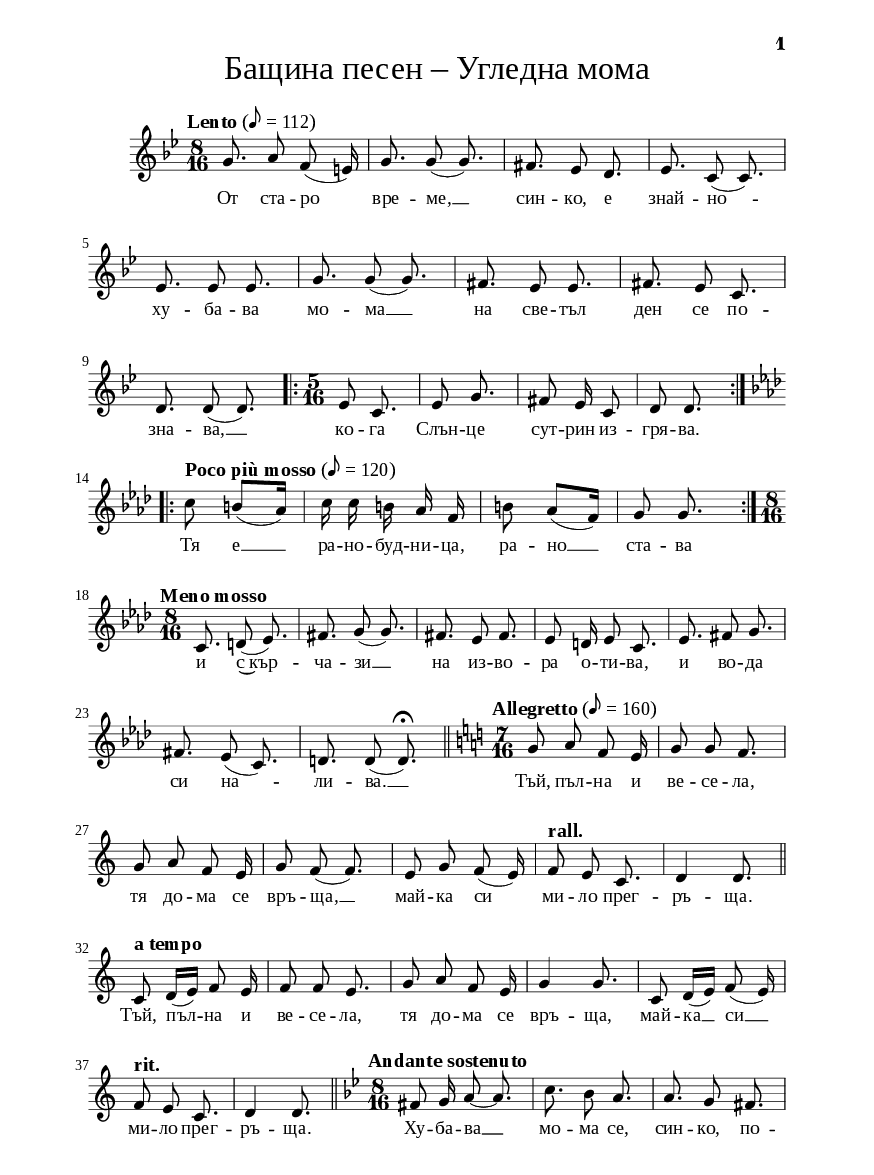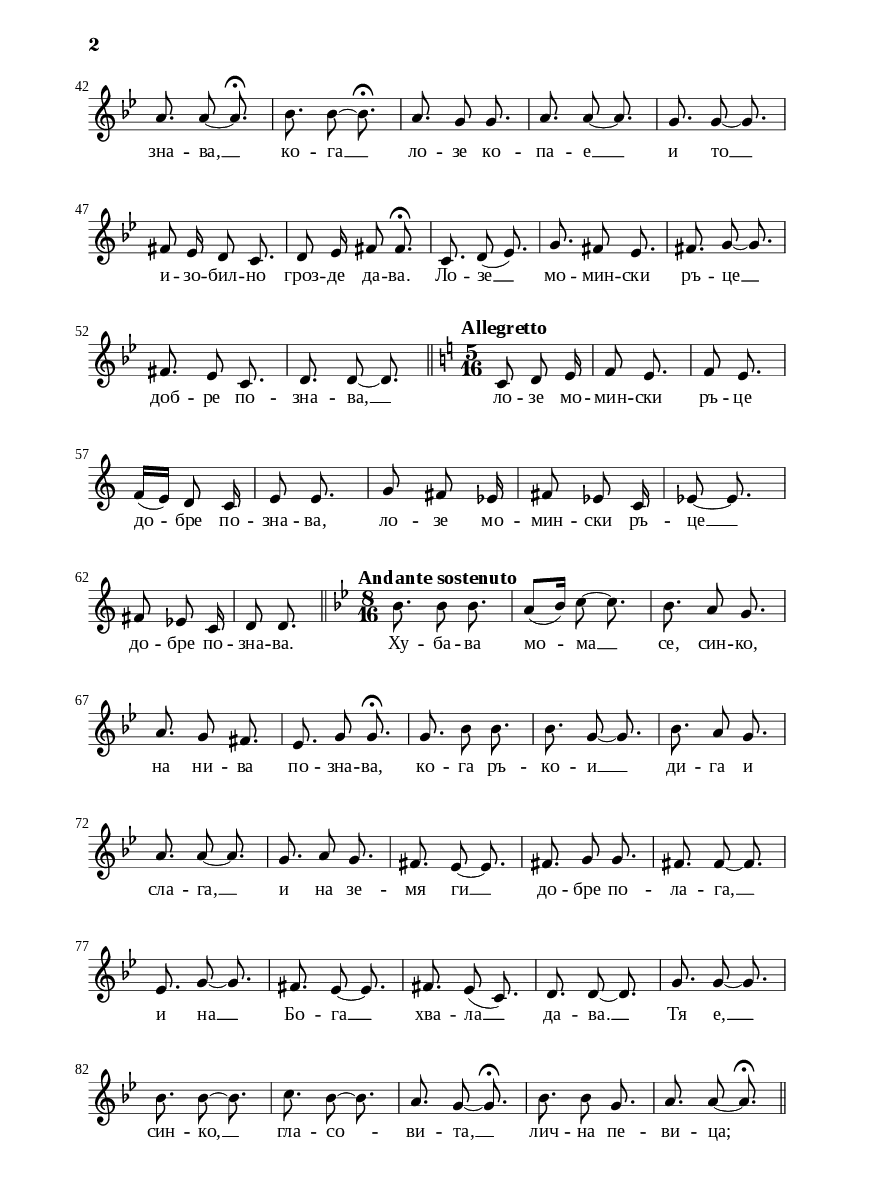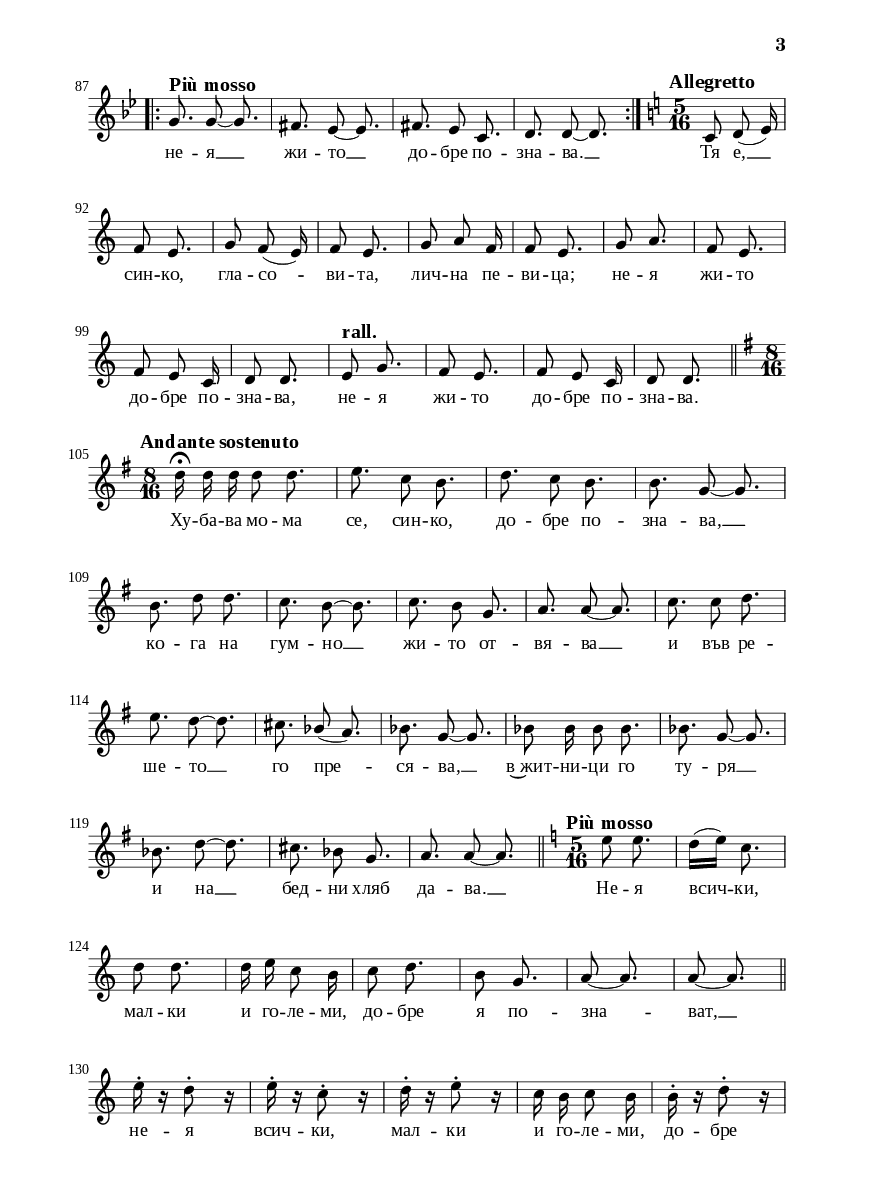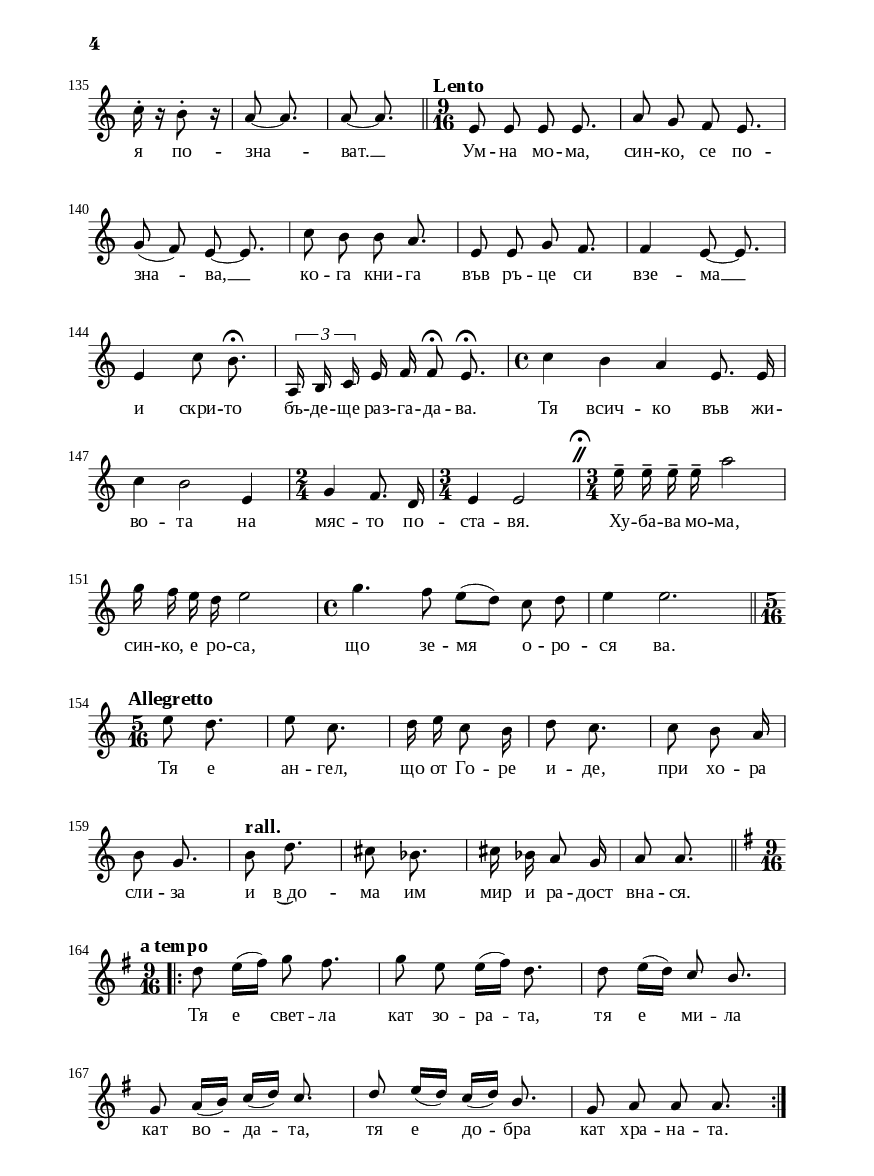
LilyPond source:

\version "2.24.4"

% include paper part and global functions
\include "include/globals.ily"
\bookpart {
  \label #'ref138
  \tocItem \markup "Бащина песен – Угледна мома"
  \include "include/bookpart-paper.ily"

  \score {
    \include "include/score-layout.ily"

    \new Voice  \relative c' {
      \clef treble
      \key g \minor
      \time 8/16
      \tempoFunc "Lento" 8 "112"
      \autoBeamOff
      g'8. a8 f(e16) |
      g8. g8(g8.) |
      fis8. ees8 d8. |
      ees8. c8(c8.) | \break

      ees8. ees8 ees8. |
      g8. g8(g8.)  |
      fis8. ees8 ees8.  |
      fis8. ees8 c8.  | \break

      d8. d8(d8.)  |
      \bar ".|:" \time 5/16 ees8 c8.  |
      ees8 g8. |
      fis8 ees16 c8  |
      d8 d8. | \bar ":|.:" \break

      \tempoFunc "Poco più mosso" 8 "120"
      \key f \minor
      c'8 b8[(aes16)] |  |
      c16 c b aes f |  |
      b8 aes([f16])  |
      g8 g8. | \bar ":|."

      \time 8/16 \break
      \tempo "Meno mosso" c,8. d8(ees8.) |
      fis8. g8 (g8.) |
      fis8. ees8 fis8. |
      ees8 d16 ees8 c8. |
      ees8. fis8 g8. | \break

      fis8.ees8(c8.) |
      d8. d8(d8.\fermata) | \bar "||"
      \time 7/16
      \key c \major
      \tempoFunc "Allegretto" 8 "160"
      g8 a f e16 |
      g8 g f8. | \break

      g8 a f e16 |
      g8 f(f8.) |
      e8 g f(e16) |
      \tempo "rall." f8 e c8. |
      d4 d8. | \bar "||" \break

      \tempo "a tempo"
      c8 d16[(e)] f8 e16 |
      f8 f e8. |
      g8 a f e16 |
      g4 g8. |
      c,8 d16[(e)] f8(e16) | \break

      \tempo "rit."
      f8 e c8. |
      d4 d8. | \bar "||"
      \key g \minor
      \time 8/16
      \tempo "Andante sostenuto"
      fis8 g16 a8~ a8. |
      c8. bes8 a8. |
      a8. g8 fis8. | \break

      a8. a8~ a8.\fermata |
      bes8. bes8~ bes8.\fermata |
      a8. g8 g8. |
      a8. a8~ a8. |
      g8. g8~ g8. | \break

      fis8 ees16 d8 c8. |
      d8 ees16 fis8 fis8.\fermata |
      c8. d8(ees8.) |
      g8. fis8 ees8. |
      fis8. g8~ g8. | \break

      fis8. ees8 c8. |
      d8. d8~ d8. | \bar "||"
      \key c \major
      \time 5/16
      \tempo "Allegretto"
      c8 d e 16 |
      f8 e8. |
      f8 e8. | \break

      f16[(e)] d8 c16 |
      e8 e8.|
      g8 fis ees16 |
      fis8 ees8 c16 |
      ees8~ ees8. | \break

      fis8 ees8 c16 |
      d8 d8. | \bar "||"
      \key g \minor
      \time 8/16
      \tempo "Andante sostenuto"
      bes'8. bes8 bes8. |
      a8[(bes16)] c8~ c8. |
      bes8. a8 g8. | \break
      a8. g8 fis8. |
      ees8. g8 g8.\fermata |
      g8. bes8 bes8. |
      bes8. g8~ g8. |
      bes8. a8 g8. | \break

      a8. a8~ a8. |
      g8. a8 g8. |
      fis8. ees8~ ees8. |
      fis8. g8 g8. |
      fis8. fis8~ fis8. | \break

      ees8. g8~ g8. |
      fis8. ees8~ ees8. |
      fis8. ees8(c8.) |
      d8. d8~ d8. |
      g8. g8~ g8. | \break

      bes8. bes8~ bes8. |
      c8. bes8~ bes8. |
      a8. g8~ g8.\fermata |
      bes8. bes8 g8. |
      a8. a8~ a8.\fermata | \break

      \bar ".|:-||"  \tempo "Più mosso"
      g8. g8~ g8. |
      fis8. ees8~ ees8. |
      fis8. ees8 c8. |
      d8. d8~ d8. | \bar ":|."

      \key c \major
      \time 5/16
      \tempo "Allegretto"
      c8 d(e16) | \break

      f8 e8. |
      g8 f8(e16) |
      f8 e8. |
      g8 a f16 |
      f8 e8. |
      g8 a8. |
      f8 e8. | \break

      f8 e c16 |
      d8 d8. |
      \tempo "rall."
      e8 g8. |
      f8 e8. |
      f8 e c16 |
      d8 d8. | \bar "||"
      \time 8/16
      \key g \major
      \break

      \tempo "Andante sostenuto"
      d'16\fermata d d d8 d8. |
      e8. c8 b8. |
      d8. c8 b8. |
      b8. g8~ g8. \break

      b8. d8 d8. |
      c8. b8~ b8. |
      c8. b8 g8. |
      a8. a8~ a8. |
      c8. c8 d8. | \break

      e8. d8~ d8. |
      cis8. \stemUp bes8(a8.) \stemNeutral |
      bes8. g8~ g8. |
      bes8 bes16 bes8 bes8. |
      bes8. g8~ g8. | \break
      bes8. d8~ d8. |
      cis8. bes8 g8. |
      a8. a8~ a8. |  \bar "||"
      \key c \major
      \time 5/16
      \tempo "Più mosso" e'8 e8. |
      d16[(e)] c8. | \break
      d8 d8. |
      d16 e c8  b16 |
      c8 d8. |
      b8 g8. |
      a8~ a8. |
      a8~ a8. | \bar "||" \break

      e'16\staccato r16 d8\staccato r16 |
      e16\staccato r16 c8\staccato r16 |
      d16\staccato r16 e8\staccato r16 |
      c16 b c8 b16 |
      b16\staccato r16 d8\staccato r16 | \break

      c16\staccato r16 b8\staccato r16 |
      a8~ a8. |
      a8~ a8. |  \bar "||"
      \key a \minor
      \time 9/16
      \tempo "Lento" e8 e e e8. |
      a8 g f e8. | \break

      g8(f) e8~ e8. |
      c'8 b b a8. |
      e8 e g f8. |
      f4 e8~ e8. | \break

      e4 c'8 b8.\fermata |
      \tuplet 3/2 { a,16 b c } e f f8\fermata e8.\fermata |
      \time 4/4 c'4 b a e8. e16  \break |

      c'4 b2 e,4 |
      \time 2/4 g4 f8. d16 |
      \time 3/4 e4   e2 \mark\markup{ \column { \hspace #0 \center-align \normalsize \musicglyph #"scripts.ufermata"  \center-align \normalsize \musicglyph #"scripts.caesura.straight" }}
      |
      \bar "|"
      \time 3/4  | % 149

      e'16 --e16 --e16 --
      e16 --a2   \break | % 151
      g16 f16 e16 d16
      e2 | % 152

      \time 4/4  | % 152
      g4.f8 e8 ( [d8 ] )
      c8 d8  | % 153
      e4 e2. \bar "||" \break
      \tempo "Allegretto"
      \time 5/16  | % 154
      e8 d8. | % 155
      e8 c8. | % 156
      d16 e16  c8 b16 |% 158
      d8 c8. | c8 b8 a16 | \break
      b8  g8. |
      \tempo"rall."b8 d8. | % 161
      cis8 bes8. | % 162
      cis16 bes16  a8  g16 | % 163
      a8  a8. \bar "||"

      \break \repeat volta 1 {
        | % 164
        \bar ".|:-||"  \key g \major \time 9/16 | % 164
        \tempo"a tempo" d8 e16 ( [
        fis16 ) ] g8 fis8. | % 165
        g8 e8 e16 ( [ \stemDown
        fis16 ) ]d8. | % 166
        d8 e16 ( [d16 ) ] \stemUp
        c8 b8. \break | % 167
        g8 a16 ( [  b16 ) ]c16 (
        [d16 ) ]c8. | % 168
        d8 e16 ( [d16 ) ] \stemUp
        c16 ( [d16 ) ]b8. | % 169
        g8  a8  a8  a8. \bar ":|."
      }


    }

    \addlyrics {
      От ста -- ро вре -- ме, __ син -- ко, е знай -- но --
      ху -- ба -- ва мо -- ма __ на све -- тъл ден се по --
      зна -- ва, __ ко -- га Слън -- це сут -- рин из -- гря -- ва.
      Тя е __ ра -- но -- буд -- ни -- ца, ра -- но __ ста -- ва
      и с~кър -- ча -- зи __ на из -- во -- ра о -- ти -- ва, и во -- да
      си на -- ли -- ва. __ Тъй, пъл -- на и ве -- се -- ла,
      тя до -- ма се връ -- ща, __ май -- ка си ми -- ло прег -- ръ -- ща.
      Тъй, пъл -- на и ве -- се -- ла,  тя до -- ма се връ -- ща, май -- ка __ си __
      ми -- ло прег -- ръ -- ща. Ху -- ба -- ва __ мо -- ма се, син -- ко, по --
      зна -- ва, __ ко -- га __ ло -- зе ко -- па -- е __ и то __
      и -- зо -- бил -- но гроз -- де да -- ва. Ло -- зе __ мо -- мин -- ски ръ -- це __
      доб -- ре по -- зна -- ва, __ ло -- зе мо -- мин -- ски ръ -- це
      до -- бре по -- зна -- ва, ло -- зе мо -- мин -- ски ръ -- це __
      до -- бре по -- зна -- ва. Ху -- ба -- ва мо -- ма __ се, син -- ко,
      на ни -- ва по -- зна -- ва, ко -- га ръ -- ко -- и __ ди -- га и
      сла -- га, __ и на  зе -- мя ги __ до -- бре по -- ла -- га, __
      и на __ Бо -- га __  хва -- ла __ да -- ва. __ Тя е, __
      син -- ко, __ гла -- со -- ви -- та, __  лич -- на пе -- ви -- ца;
      не -- я __ жи -- то __ до -- бре по -- зна -- ва. __ Тя е, __
      син -- ко, гла -- со -- ви -- та, лич -- на пе -- ви -- ца; не -- я жи -- то
      до -- бре по -- зна -- ва, не -- я жи -- то до -- бре по -- зна -- ва.
      Ху -- ба -- ва мо -- ма се, син -- ко, до -- бре по -- зна -- ва, __
      ко -- га на гум -- но __  жи -- то от -- вя -- ва __ и във ре --
      ше -- то __ го пре -- ся -- ва, __ в~жит -- ни -- ци го ту -- ря __
      и на __  бед -- ни хляб да -- ва. __ Не -- я всич -- ки,
      мал -- ки и го -- ле -- ми, до -- бре я по -- зна -- ват, __
      не -- я всич -- ки, мал -- ки и го -- ле -- ми, до -- бре
      я по -- зна -- ват. __ Ум -- на мо -- ма, син -- ко, се по --
      зна -- ва, __ ко -- га кни -- га във ръ -- це си взе -- ма __
      и скри -- то бъ -- де -- ще раз -- га -- да -- ва. Тя всич -- ко във жи --
      во -- та на мяс -- то по -- ста -- вя. Ху -- ба -- ва мо -- ма,
      син -- ко, е ро -- са, що зе -- мя о -- ро -- ся ва.
      Тя е ан -- гел, що от Го -- ре и -- де, при хо -- ра
      сли -- за  и в~до -- ма им мир и ра -- дост вна -- ся.
      Тя е свет -- ла кат зо -- ра -- та, тя е ми -- ла
      кат во -- да -- та, тя е до -- бра кат хра -- на -- та.
    }

    \header {
      title = \titleFunc #'ref_desc_5 "Бащина песен – Угледна мома" "Baština pesen – Ugledna moma"
    }

    \midi{}

  } % score

} % bookpart
